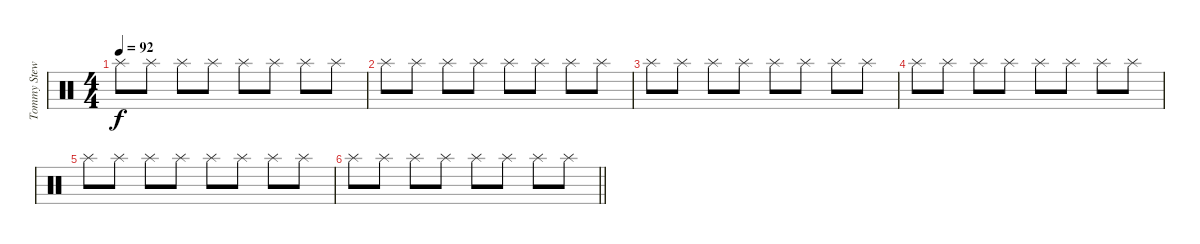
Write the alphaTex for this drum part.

\track ("Tommy Stewart (Drums)" "Tommy Stew") {instrument percussion}
\staff {score}
\articulation defaults
\ts (4 4)
\tempo 92
\clef neutral
\ks c "Splash (hit)".8{dy f} "Splash (hit)".8 "Splash (hit)".8 "Splash (hit)".8 "Splash (hit)".8 "Splash (hit)".8 "Splash (hit)".8 "Splash (hit)".8
|
"Splash (hit)".8 "Splash (hit)".8 "Splash (hit)".8 "Splash (hit)".8 "Splash (hit)".8 "Splash (hit)".8 "Splash (hit)".8 "Splash (hit)".8 |
"Splash (hit)".8 "Splash (hit)".8 "Splash (hit)".8 "Splash (hit)".8 "Splash (hit)".8 "Splash (hit)".8 "Splash (hit)".8 "Splash (hit)".8 |
"Splash (hit)".8 "Splash (hit)".8 "Splash (hit)".8 "Splash (hit)".8 "Splash (hit)".8 "Splash (hit)".8 "Splash (hit)".8 "Splash (hit)".8 |
"Splash (hit)".8 "Splash (hit)".8 "Splash (hit)".8 "Splash (hit)".8 "Splash (hit)".8 "Splash (hit)".8 "Splash (hit)".8 "Splash (hit)".8 |
\barLineRight lightlight "Splash (hit)".8 "Splash (hit)".8 "Splash (hit)".8 "Splash (hit)".8 "Splash (hit)".8 "Splash (hit)".8 "Splash (hit)".8 "Splash (hit)".8
